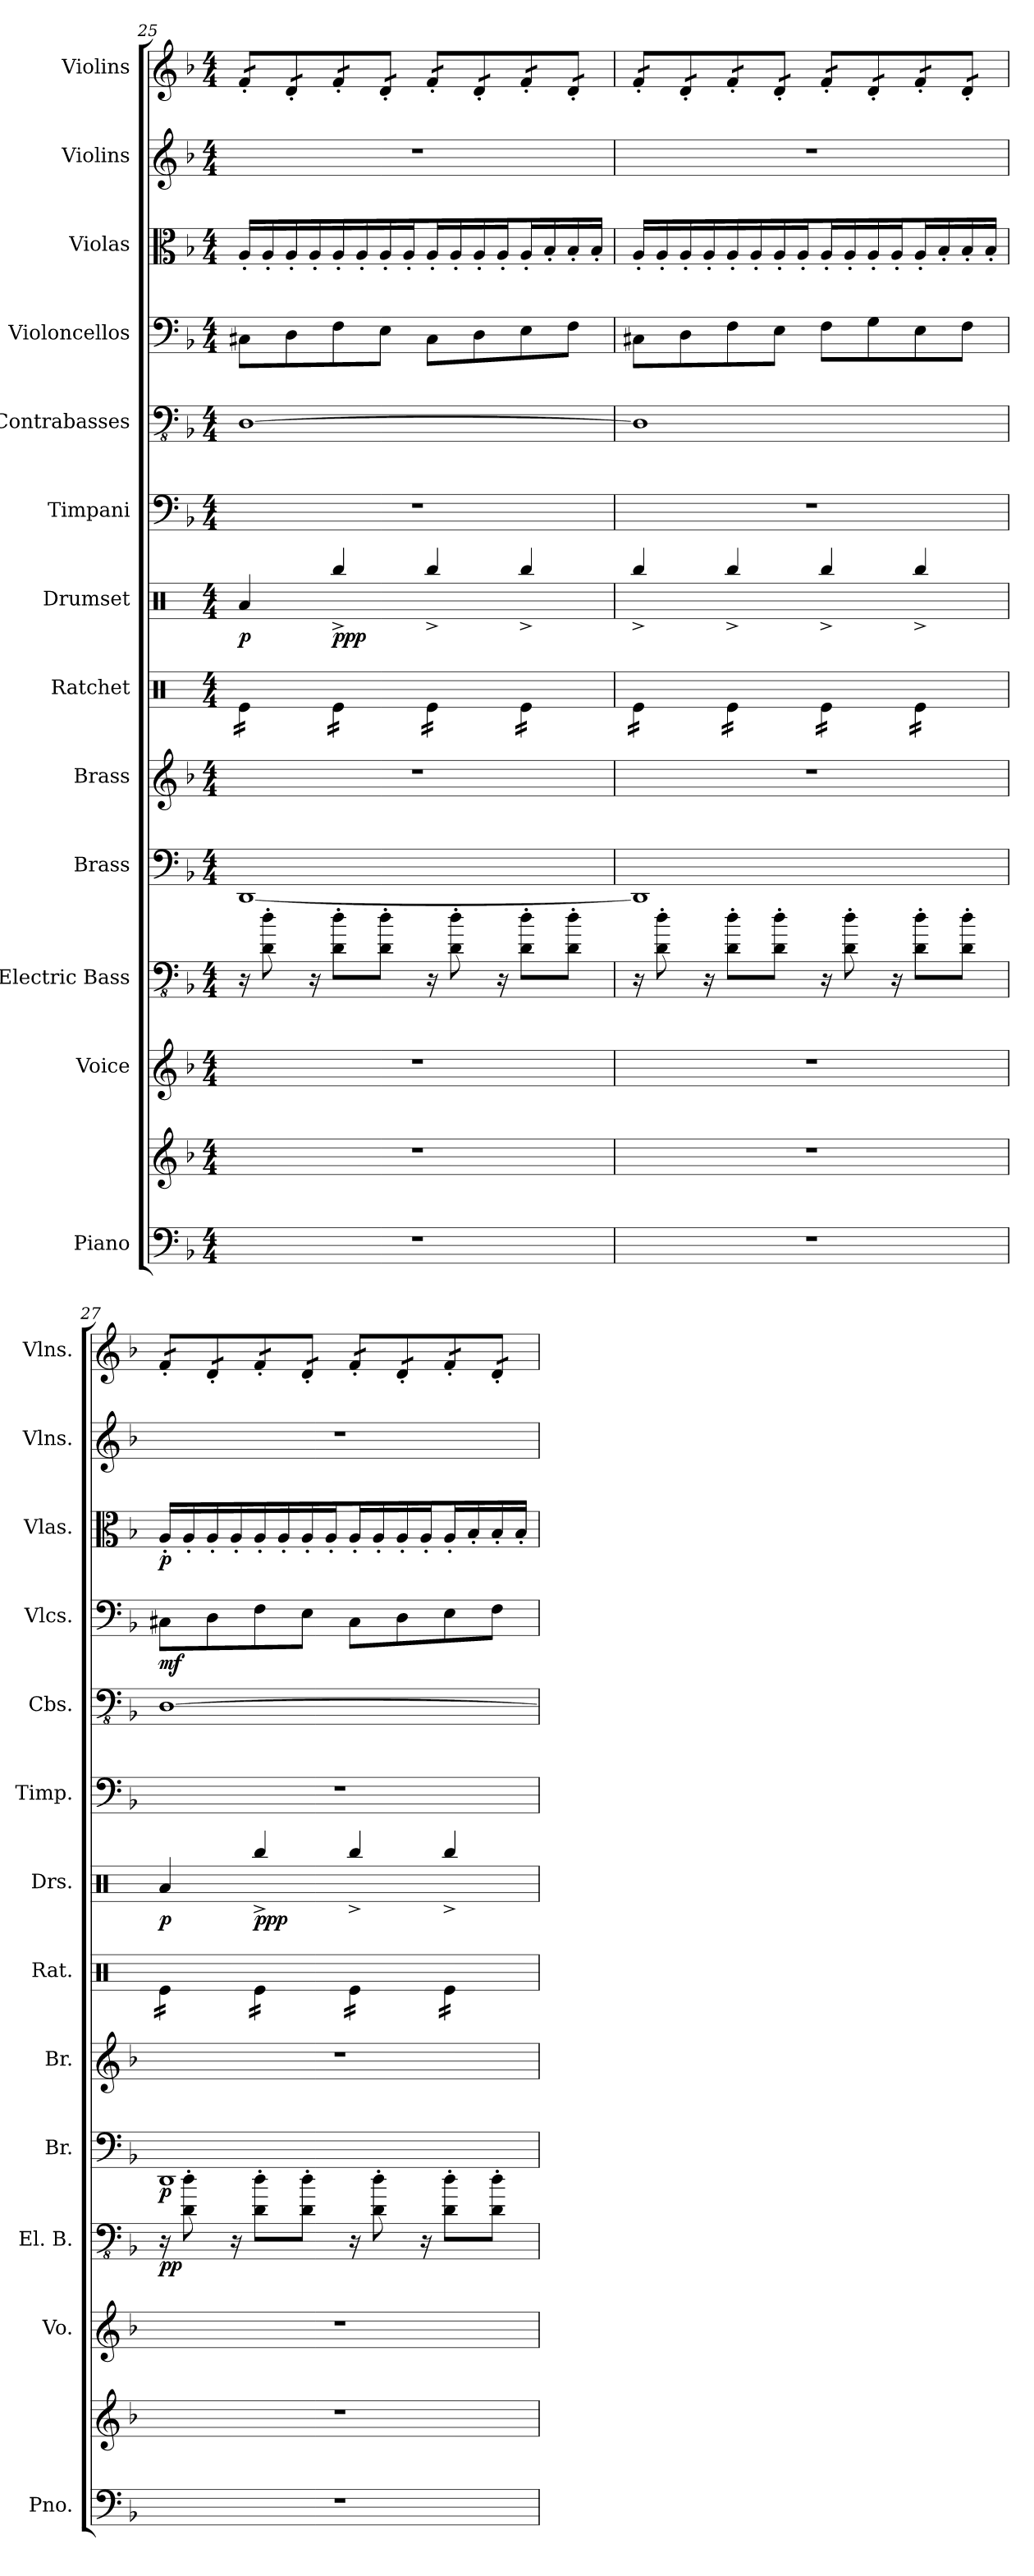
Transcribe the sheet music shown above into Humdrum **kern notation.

**kern	**kern	**kern	**kern	**dynam	**kern	**dynam	**kern	**kern	**kern	**dynam	**kern	**kern	**kern	**dynam	**kern	**dynam	**kern	**kern
*part13	*part13	*part12	*part11	*part11	*part10	*part10	*part9	*part8	*part7	*part7	*part6	*part5	*part4	*part4	*part3	*part3	*part2	*part1
*staff14	*staff13	*staff12	*staff11	*staff11	*staff10	*staff10	*staff9	*staff8	*staff7	*staff7	*staff6	*staff5	*staff4	*staff4	*staff3	*staff3	*staff2	*staff1
*I"Piano	*	*I"Voice	*I"Electric Bass	*	*I"Brass	*	*I"Brass	*I"Ratchet	*I"Drumset	*	*I"Timpani	*I"Contrabasses	*I"Violoncellos	*	*I"Violas	*	*I"Violins	*I"Violins
*I'Pno.	*	*I'Vo.	*I'El. B.	*	*I'Br.	*	*I'Br.	*I'Rat.	*I'Drs.	*	*I'Timp.	*I'Cbs.	*I'Vlcs.	*	*I'Vlas.	*	*I'Vlns.	*I'Vlns.
*clefF4	*clefG2	*clefG2	*clefFv4	*	*clefF4	*	*clefG2	*clefX	*clefX	*	*clefF4	*clefFv4	*clefF4	*	*clefC3	*	*clefG2	*clefG2
*k[b-]	*k[b-]	*k[b-]	*k[b-]	*	*k[b-]	*	*k[b-]	*k[]	*k[]	*	*k[b-]	*k[b-]	*k[b-]	*	*k[b-]	*	*k[b-]	*k[b-]
*M4/4	*M4/4	*M4/4	*M4/4	*	*M4/4	*	*M4/4	*M4/4	*M4/4	*	*M4/4	*M4/4	*M4/4	*	*M4/4	*	*M4/4	*M4/4
=25	=25	=25	=25	=25	=25	=25	=25	=25	=25	=25	=25	=25	=25	=25	=25	=25	=25	=25
!	!	!	!	!	!	!	!	!	!	!LO:DY:b	!	!	!	!	!	!	!	!
*	*	*	*	*	*	*	*	*tremolo	*	*	*	*	*	*	*	*	*	*
*	*	*	*	*	*	*	*	*	*	*	*	*	*	*	*tremolo	*	*	*
*	*	*	*	*	*	*	*	*	*	*	*	*	*	*	*	*	*	*tremolo
1r	1r	1r	16r	.	[1DD	.	1r	16Re\LL	4Ra/	p	1r	[1DD	8C#X\L	.	16A'/LL	.	1r	16f'/LL
.	.	.	8D\' 8d\'	.	.	.	.	16Re\	.	.	.	.	.	.	16A'/	.	.	16f'/
.	.	.	.	.	.	.	.	16Re\	.	.	.	.	8D\	.	16A'/	.	.	16d'/
.	.	.	16r	.	.	.	.	16Re\JJ	.	.	.	.	.	.	16A'/	.	.	16d'/
!	!	!	!	!	!	!	!	!	!	!LO:DY:b	!	!	!	!	!	!	!	!
.	.	.	8D\' 8d\'L	.	.	.	.	16Re\LL	4Rbb^/	ppp	.	.	8F\	.	16A'/	.	.	16f'/
.	.	.	.	.	.	.	.	16Re\	.	.	.	.	.	.	16A'/	.	.	16f'/
.	.	.	8D\' 8d\'J	.	.	.	.	16Re\	.	.	.	.	8E\J	.	16A'/	.	.	16d'/
.	.	.	.	.	.	.	.	16Re\JJ	.	.	.	.	.	.	16A'/JJ	.	.	16d'/JJ
.	.	.	16r	.	.	.	.	16Re\LL	4Rbb^/	.	.	.	8C#\L	.	16A'/LL	.	.	16f'/LL
.	.	.	8D\' 8d\'	.	.	.	.	16Re\	.	.	.	.	.	.	16A'/	.	.	16f'/
.	.	.	.	.	.	.	.	16Re\	.	.	.	.	8D\	.	16A'/	.	.	16d'/
.	.	.	16r	.	.	.	.	16Re\JJ	.	.	.	.	.	.	16A'/JJ	.	.	16d'/
*	*	*	*	*	*	*	*	*	*	*	*	*	*	*	*Xtremolo	*	*	*
.	.	.	8D\' 8d\'L	.	.	.	.	16Re\LL	4Rbb^/	.	.	.	8E\	.	16A'/LL	.	.	16f'/
.	.	.	.	.	.	.	.	16Re\	.	.	.	.	.	.	16B-'/J	.	.	16f'/
*	*	*	*	*	*	*	*	*	*	*	*	*	*	*	*tremolo	*	*	*
.	.	.	8D\' 8d\'J	.	.	.	.	16Re\	.	.	.	.	8F\J	.	16B-'/	.	.	16d'/
.	.	.	.	.	.	.	.	16Re\JJ	.	.	.	.	.	.	16B-'/JJ	.	.	16d'/JJ
=26	=26	=26	=26	=26	=26	=26	=26	=26	=26	=26	=26	=26	=26	=26	=26	=26	=26	=26
1r	1r	1r	16r	.	1DD]	.	1r	16Re\LL	4Rbb^/	.	1r	1DD]	8C#X\L	.	16A'/LL	.	1r	16f'/LL
.	.	.	8D\' 8d\'	.	.	.	.	16Re\	.	.	.	.	.	.	16A'/	.	.	16f'/
.	.	.	.	.	.	.	.	16Re\	.	.	.	.	8D\	.	16A'/	.	.	16d'/
.	.	.	16r	.	.	.	.	16Re\JJ	.	.	.	.	.	.	16A'/	.	.	16d'/
.	.	.	8D\' 8d\'L	.	.	.	.	16Re\LL	4Rbb^/	.	.	.	8F\	.	16A'/	.	.	16f'/
.	.	.	.	.	.	.	.	16Re\	.	.	.	.	.	.	16A'/	.	.	16f'/
.	.	.	8D\' 8d\'J	.	.	.	.	16Re\	.	.	.	.	8E\J	.	16A'/	.	.	16d'/
.	.	.	.	.	.	.	.	16Re\JJ	.	.	.	.	.	.	16A'/JJ	.	.	16d'/JJ
.	.	.	16r	.	.	.	.	16Re\LL	4Rbb^/	.	.	.	8F\L	.	16A'/LL	.	.	16f'/LL
.	.	.	8D\' 8d\'	.	.	.	.	16Re\	.	.	.	.	.	.	16A'/	.	.	16f'/
.	.	.	.	.	.	.	.	16Re\	.	.	.	.	8G\	.	16A'/	.	.	16d'/
.	.	.	16r	.	.	.	.	16Re\JJ	.	.	.	.	.	.	16A'/JJ	.	.	16d'/
*	*	*	*	*	*	*	*	*	*	*	*	*	*	*	*Xtremolo	*	*	*
.	.	.	8D\' 8d\'L	.	.	.	.	16Re\LL	4Rbb^/	.	.	.	8E\	.	16A'/LL	.	.	16f'/
.	.	.	.	.	.	.	.	16Re\	.	.	.	.	.	.	16B-'/J	.	.	16f'/
*	*	*	*	*	*	*	*	*	*	*	*	*	*	*	*tremolo	*	*	*
.	.	.	8D\' 8d\'J	.	.	.	.	16Re\	.	.	.	.	8F\J	.	16B-'/	.	.	16d'/
.	.	.	.	.	.	.	.	16Re\JJ	.	.	.	.	.	.	16B-'/JJ	.	.	16d'/JJ
=27	=27	=27	=27	=27	=27	=27	=27	=27	=27	=27	=27	=27	=27	=27	=27	=27	=27	=27
!	!	!	!	!LO:DY:b	!	!LO:DY:b	!	!	!	!LO:DY:b	!	!	!	!LO:DY:b	!	!LO:DY:b	!	!
1r	1r	1r	16r	pp	1DD	p	1r	16Re\LL	4Ra/	p	1r	[1DD	8C#X\L	mf	16A'/LL	p	1r	16f'/LL
.	.	.	8D\' 8d\'	.	.	.	.	16Re\	.	.	.	.	.	.	16A'/	.	.	16f'/
.	.	.	.	.	.	.	.	16Re\	.	.	.	.	8D\	.	16A'/	.	.	16d'/
.	.	.	16r	.	.	.	.	16Re\JJ	.	.	.	.	.	.	16A'/	.	.	16d'/
!	!	!	!	!	!	!	!	!	!	!LO:DY:b	!	!	!	!	!	!	!	!
.	.	.	8D\' 8d\'L	.	.	.	.	16Re\LL	4Rbb^/	ppp	.	.	8F\	.	16A'/	.	.	16f'/
.	.	.	.	.	.	.	.	16Re\	.	.	.	.	.	.	16A'/	.	.	16f'/
.	.	.	8D\' 8d\'J	.	.	.	.	16Re\	.	.	.	.	8E\J	.	16A'/	.	.	16d'/
.	.	.	.	.	.	.	.	16Re\JJ	.	.	.	.	.	.	16A'/JJ	.	.	16d'/JJ
.	.	.	16r	.	.	.	.	16Re\LL	4Rbb^/	.	.	.	8C#\L	.	16A'/LL	.	.	16f'/LL
.	.	.	8D\' 8d\'	.	.	.	.	16Re\	.	.	.	.	.	.	16A'/	.	.	16f'/
.	.	.	.	.	.	.	.	16Re\	.	.	.	.	8D\	.	16A'/	.	.	16d'/
.	.	.	16r	.	.	.	.	16Re\JJ	.	.	.	.	.	.	16A'/JJ	.	.	16d'/
*	*	*	*	*	*	*	*	*	*	*	*	*	*	*	*Xtremolo	*	*	*
.	.	.	8D\' 8d\'L	.	.	.	.	16Re\LL	4Rbb^/	.	.	.	8E\	.	16A'/LL	.	.	16f'/
.	.	.	.	.	.	.	.	16Re\	.	.	.	.	.	.	16B-'/J	.	.	16f'/
*	*	*	*	*	*	*	*	*	*	*	*	*	*	*	*tremolo	*	*	*
.	.	.	8D\' 8d\'J	.	.	.	.	16Re\	.	.	.	.	8F\J	.	16B-'/	.	.	16d'/
.	.	.	.	.	.	.	.	16Re\JJ	.	.	.	.	.	.	16B-'/JJ	.	.	16d'/JJ
*	*	*	*	*	*	*	*	*	*	*	*	*	*	*	*	*	*	*Xtremolo
*	*	*	*	*	*	*	*	*	*	*	*	*	*	*	*Xtremolo	*	*	*
*	*	*	*	*	*	*	*	*Xtremolo	*	*	*	*	*	*	*	*	*	*
=	=	=	=	=	=	=	=	=	=	=	=	=	=	=	=	=	=	=
*-	*-	*-	*-	*-	*-	*-	*-	*-	*-	*-	*-	*-	*-	*-	*-	*-	*-	*-
